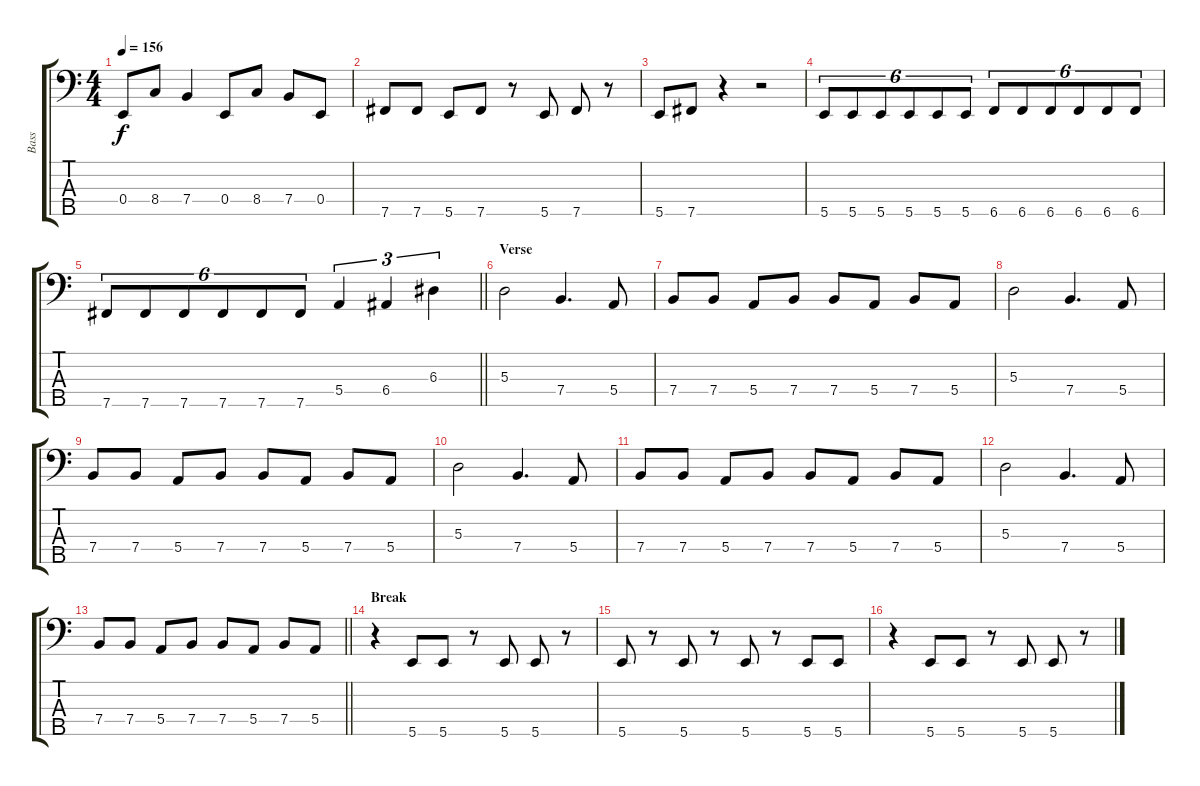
\track ("Bass" "Bass") {instrument electricbassfinger}
\staff {score tabs}
\tuning (G2 D2 A1 E1 B0) {hide}
\ts (4 4)
\tempo 156
\clef f4
\ks c
0.4.8{dy f} 8.4.8 7.4.4 0.4.8 8.4.8 7.4.8 0.4.8 |
7.5.8 7.5.8 5.5.8 7.5.8 r.8 5.5.8 7.5.8 r.8 |
5.5.8 7.5.8 r.4 r.2 |
5.5.8{tu (6 4)} 5.5.8{tu (6 4)} 5.5.8{tu (6 4)} 5.5.8{tu (6 4)} 5.5.8{tu (6 4)} 5.5.8{tu (6 4)} 6.5.8{tu (6 4)} 6.5.8{tu (6 4)} 6.5.8{tu (6 4)} 6.5.8{tu (6 4)} 6.5.8{tu (6 4)} 6.5.8{tu (6 4)} |
\barLineRight lightlight
7.5.8{tu (6 4)} 7.5.8{tu (6 4)} 7.5.8{tu (6 4)} 7.5.8{tu (6 4)} 7.5.8{tu (6 4)} 7.5.8{tu (6 4)} 5.4.4{tu (3 2)} 6.4.4{tu (3 2)} 6.3.4{tu (3 2)} |
\section ("" "Verse")
5.3.2 7.4.4{d} 5.4.8 |
7.4.8 7.4.8 5.4.8 7.4.8 7.4.8 5.4.8 7.4.8 5.4.8 |
5.3.2 7.4.4{d} 5.4.8 |
7.4.8 7.4.8 5.4.8 7.4.8 7.4.8 5.4.8 7.4.8 5.4.8 |
5.3.2 7.4.4{d} 5.4.8 |
7.4.8 7.4.8 5.4.8 7.4.8 7.4.8 5.4.8 7.4.8 5.4.8 |
5.3.2 7.4.4{d} 5.4.8 |
\barLineRight lightlight
7.4.8 7.4.8 5.4.8 7.4.8 7.4.8 5.4.8 7.4.8 5.4.8 |
\section ("" "Break")
r.4 5.5.8 5.5.8 r.8 5.5.8 5.5.8 r.8 |
5.5.8 r.8 5.5.8 r.8 5.5.8 r.8 5.5.8 5.5.8 |
r.4 5.5.8 5.5.8 r.8 5.5.8 5.5.8 r.8
